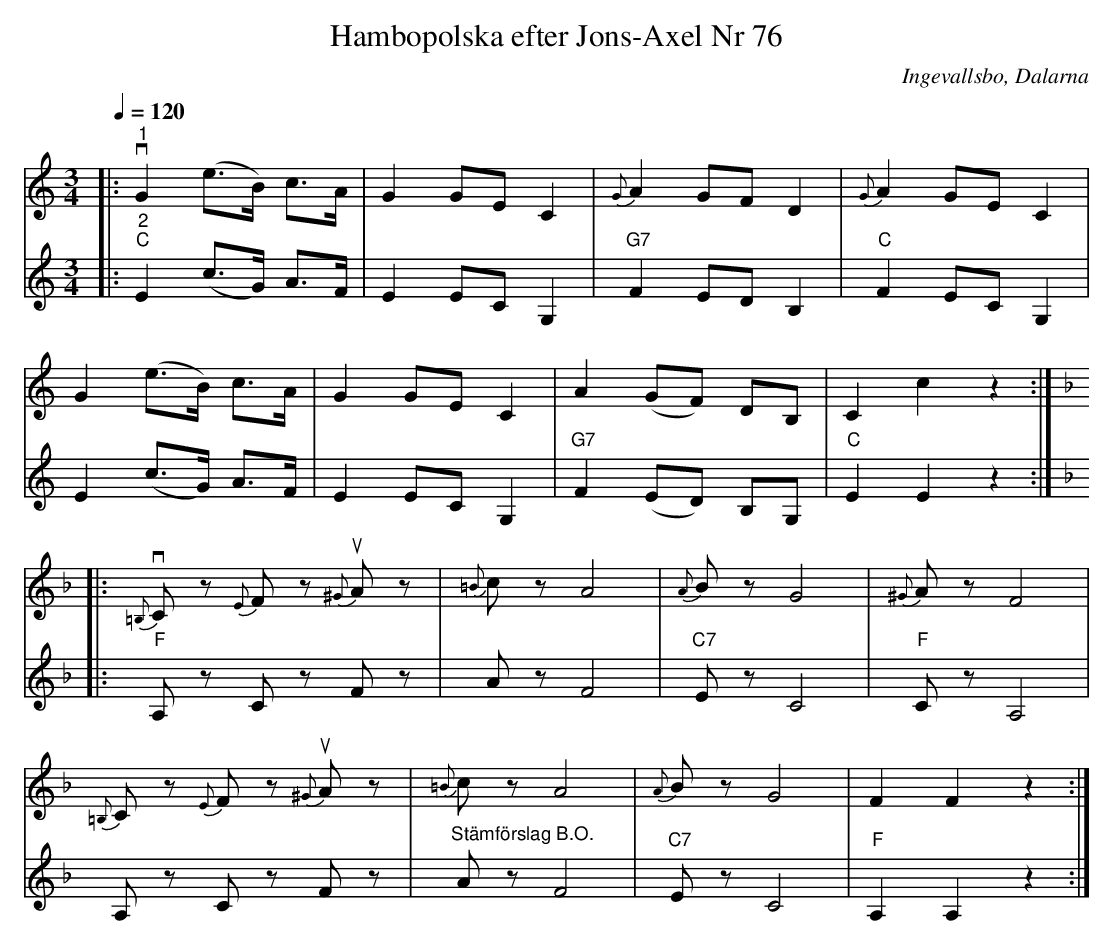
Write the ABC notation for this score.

X:1
T:Hambopolska efter Jons-Axel Nr 76
O:Ingevallsbo, Dalarna
L:1/8
Q:1/4=120
M:3/4
K:C
V:1
|:"^1"v G2 (e>B) c>A | G2 GE C2 |{G} A2 GF D2 |{G} A2 GE C2 |
G2 (e>B) c>A | G2 GE C2 | A2 (GF) DB, | C2 c2 z2 ::
[K:F]{=B,}v C z{E} F z{^G}u A z |{=B} c z A4 | {A} B z G4 |{^G} A z F4 |
{=B,} C z{E} F z{^G}u A z |{=B} c z A4 |{A} B z G4 | F2 F2 z2 :|
V:2
|:"^2""C" E2 (c>G) A>F | E2 EC G,2 |"G7" F2 ED B,2 |"C" F2 EC G,2 |
E2 (c>G) A>F | E2 EC G,2 | "G7" F2 (ED) B,G, |"C" E2 E2 z2 ::
[K:F]"F" A, z C z F z | A z F4 | "C7" E z C4 | "F" C z A,4 |
A, z C z F z |"^Stämförslag B.O." A z F4 | "C7" E z C4 | "F" A,2 A,2 z2 :|
